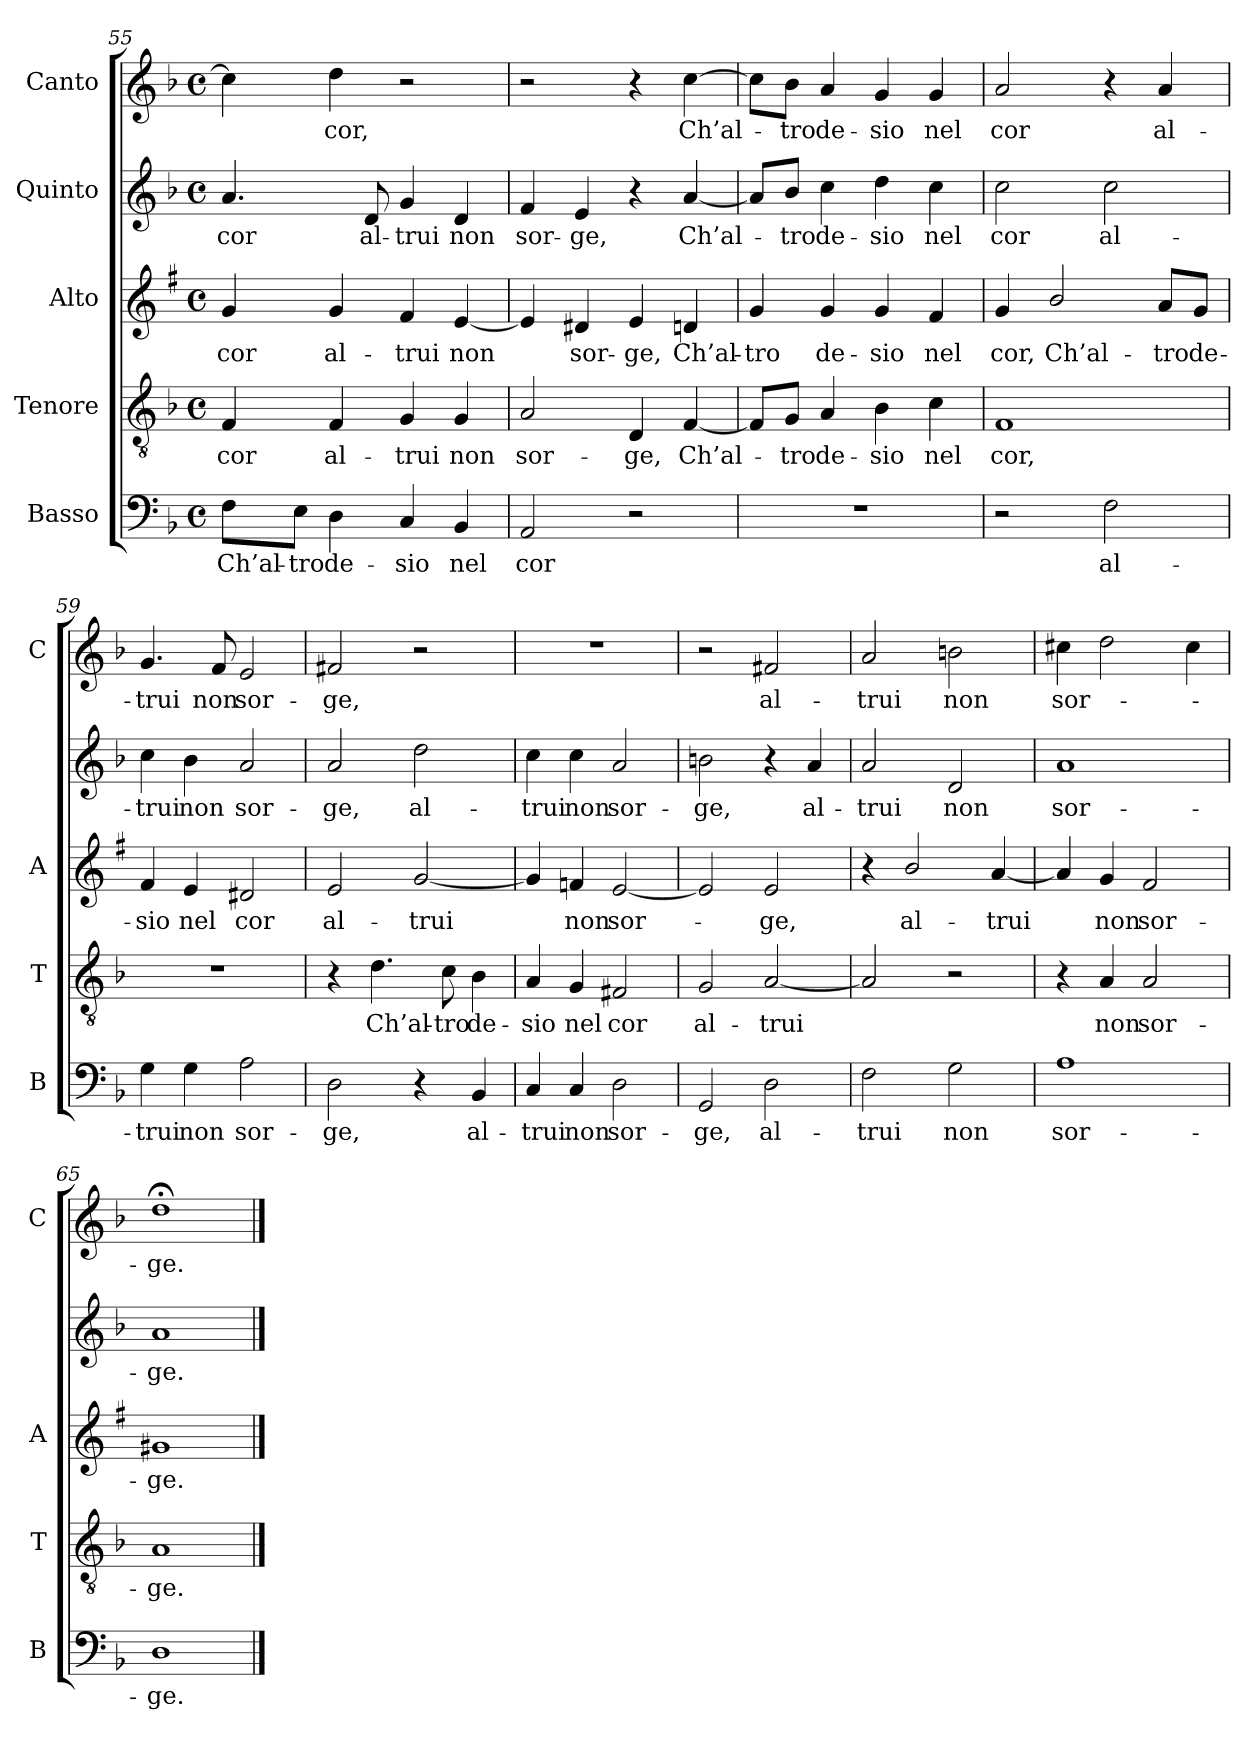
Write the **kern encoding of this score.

**kern	**text	**kern	**text	**kern	**text	**kern	**text	**kern	**text
*part5	*part5	*part4	*part4	*part3	*part3	*part2	*part2	*part1	*part1
*staff5	*staff5	*staff4	*staff4	*staff3	*staff3	*staff2	*staff2	*staff1	*staff1
*I"Basso	*	*I"Tenore	*	*I"Alto	*	*I"Quinto	*	*I"Canto	*
*I'B	*	*I'T	*	*I'A	*	*	*	*I'C	*
*clefF4	*	*clefGv2	*	*clefG2	*	*clefG2	*	*clefG2	*
*	*	*	*	*ITrd1c2	*	*	*	*	*
*k[b-]	*	*k[b-]	*	*k[b-]	*	*k[b-]	*	*k[b-]	*
*F:	*	*F:	*	*F:	*	*F:	*	*F:	*
*M4/4	*	*M4/4	*	*M4/4	*	*M4/4	*	*M4/4	*
*met(c)	*	*met(c)	*	*met(c)	*	*met(c)	*	*met(c)	*
=55	=55	=55	=55	=55	=55	=55	=55	=55	=55
!	!LO:LY:b	!	!LO:LY:b	!	!LO:LY:b	!	!LO:LY:b	!	!
8F\L	Ch’al-	4F/	cor	4f/	cor	4.a/	cor	4cc\]	.
!	!LO:LY:b	!	!	!	!	!	!	!	!
8E\J	-tro	.	.	.	.	.	.	.	.
!	!LO:LY:b	!	!LO:LY:b	!	!LO:LY:b	!	!	!	!LO:LY:b
4D\	de-	4F/	al-	4f/	al-	.	.	4dd\	cor,
!	!	!	!	!	!	!	!LO:LY:b	!	!
.	.	.	.	.	.	8d/	al-	.	.
!	!LO:LY:b	!	!LO:LY:b	!	!LO:LY:b	!	!LO:LY:b	!	!
4C/	-sio	4G/	-trui	4e/	-trui	4g/	-trui	2r	.
!	!LO:LY:b	!	!LO:LY:b	!	!LO:LY:b	!	!LO:LY:b	!	!
4BB-/	nel	4G/	non	[4d/	non	4d/	non	.	.
=56	=56	=56	=56	=56	=56	=56	=56	=56	=56
!	!LO:LY:b	!	!LO:LY:b	!	!	!	!LO:LY:b	!	!
2AA/	cor	2A/	sor-	4d/]	.	4f/	sor-	2r	.
!	!	!	!	!	!LO:LY:b	!	!LO:LY:b	!	!
.	.	.	.	4c#X/	sor-	4e/	-ge,	.	.
!	!	!	!LO:LY:b	!	!LO:LY:b	!	!	!	!
2r	.	4D/	-ge,	4d/	-ge,	4r	.	4r	.
!	!	!	!LO:LY:b	!	!LO:LY:b	!	!LO:LY:b	!	!LO:LY:b
.	.	[4F/	Ch’al-	4cn/	Ch’al-	[4a/	Ch’al-	[4cc\	Ch’al-
=57	=57	=57	=57	=57	=57	=57	=57	=57	=57
!	!	!	!	!	!LO:LY:b	!	!	!	!
1r	.	8F/L]	.	4f/	-tro	8a/L]	.	8cc\L]	.
!	!	!	!LO:LY:b	!	!	!	!LO:LY:b	!	!LO:LY:b
.	.	8G/J	-tro	.	.	8b-/J	-tro	8b-\J	-tro
!	!	!	!LO:LY:b	!	!LO:LY:b	!	!LO:LY:b	!	!LO:LY:b
.	.	4A/	de-	4f/	de-	4cc\	de-	4a/	de-
!	!	!	!LO:LY:b	!	!LO:LY:b	!	!LO:LY:b	!	!LO:LY:b
.	.	4B-\	-sio	4f/	-sio	4dd\	-sio	4g/	-sio
!	!	!	!LO:LY:b	!	!LO:LY:b	!	!LO:LY:b	!	!LO:LY:b
.	.	4c\	nel	4e/	nel	4cc\	nel	4g/	nel
=58	=58	=58	=58	=58	=58	=58	=58	=58	=58
!	!	!	!LO:LY:b	!	!LO:LY:b	!	!LO:LY:b	!	!LO:LY:b
2r	.	1F	cor,	4f/	cor,	2cc\	cor	2a/	cor
!	!	!	!	!	!LO:LY:b	!	!	!	!
.	.	.	.	2a/	Ch’al-	.	.	.	.
!	!LO:LY:b	!	!	!	!	!	!LO:LY:b	!	!
2F\	al-	.	.	.	.	2cc\	al-	4r	.
!	!	!	!	!	!LO:LY:b	!	!	!	!LO:LY:b
.	.	.	.	8g/L	-tro	.	.	4a/	al-
!	!	!	!	!	!LO:LY:b	!	!	!	!
.	.	.	.	8f/J	de-	.	.	.	.
!!LO:LB:g=z
=59	=59	=59	=59	=59	=59	=59	=59	=59	=59
!	!LO:LY:b	!	!	!	!LO:LY:b	!	!LO:LY:b	!	!LO:LY:b
4G\	-trui	1r	.	4e/	-sio	4cc\	-trui	4.g/	-trui
!	!LO:LY:b	!	!	!	!LO:LY:b	!	!LO:LY:b	!	!
4G\	non	.	.	4d/	nel	4b-\	non	.	.
!	!	!	!	!	!	!	!	!	!LO:LY:b
.	.	.	.	.	.	.	.	8f/	non
!	!LO:LY:b	!	!	!	!LO:LY:b	!	!LO:LY:b	!	!LO:LY:b
2A\	sor-	.	.	2c#X/	cor	2a/	sor-	2e/	sor-
=60	=60	=60	=60	=60	=60	=60	=60	=60	=60
!	!LO:LY:b	!	!	!	!LO:LY:b	!	!LO:LY:b	!	!LO:LY:b
2D\	-ge,	4r	.	2d/	al-	2a/	-ge,	2f#X/	-ge,
!	!	!	!LO:LY:b	!	!	!	!	!	!
.	.	4.d\	Ch’al-	.	.	.	.	.	.
!	!	!	!	!	!LO:LY:b	!	!LO:LY:b	!	!
4r	.	.	.	[2f/	-trui	2dd\	al-	2r	.
!	!	!	!LO:LY:b	!	!	!	!	!	!
.	.	8c\	-tro	.	.	.	.	.	.
!	!LO:LY:b	!	!LO:LY:b	!	!	!	!	!	!
4BB-/	al-	4B-\	de-	.	.	.	.	.	.
=61	=61	=61	=61	=61	=61	=61	=61	=61	=61
!	!LO:LY:b	!	!LO:LY:b	!	!	!	!LO:LY:b	!	!
4C/	-trui	4A/	-sio	4f/]	.	4cc\	-trui	1r	.
!	!LO:LY:b	!	!LO:LY:b	!	!LO:LY:b	!	!LO:LY:b	!	!
4C/	non	4G/	nel	4e-X/	non	4cc\	non	.	.
!	!LO:LY:b	!	!LO:LY:b	!	!LO:LY:b	!	!LO:LY:b	!	!
2D\	sor-	2F#X/	cor	[2d/	sor-	2a/	sor-	.	.
=62	=62	=62	=62	=62	=62	=62	=62	=62	=62
!	!LO:LY:b	!	!LO:LY:b	!	!	!	!LO:LY:b	!	!
2GG/	-ge,	2G/	al-	2d/]	.	2bn\	-ge,	2r	.
!	!LO:LY:b	!	!LO:LY:b	!	!LO:LY:b	!	!	!	!LO:LY:b
2D\	al-	[2A/	-trui	2d/	-ge,	4r	.	2f#X/	al-
!	!	!	!	!	!	!	!LO:LY:b	!	!
.	.	.	.	.	.	4a/	al-	.	.
=63	=63	=63	=63	=63	=63	=63	=63	=63	=63
!	!LO:LY:b	!	!	!	!	!	!LO:LY:b	!	!LO:LY:b
2F\	-trui	2A/]	.	4r	.	2a/	-trui	2a/	-trui
!	!	!	!	!	!LO:LY:b	!	!	!	!
.	.	.	.	2a/	al-	.	.	.	.
!	!LO:LY:b	!	!	!	!	!	!LO:LY:b	!	!LO:LY:b
2G\	non	2r	.	.	.	2d/	non	2bn\	non
!	!	!	!	!	!LO:LY:b	!	!	!	!
.	.	.	.	[4g/	-trui	.	.	.	.
=64	=64	=64	=64	=64	=64	=64	=64	=64	=64
!	!LO:LY:b	!	!	!	!	!	!LO:LY:b	!	!LO:LY:b
1A	sor-	4r	.	4g/]	.	1a	sor-	4cc#X\	sor-
!	!	!	!LO:LY:b	!	!LO:LY:b	!	!	!	!
.	.	4A/	non	4f/	non	.	.	2dd\	.
!	!	!	!LO:LY:b	!	!LO:LY:b	!	!	!	!
.	.	2A/	sor-	2e/	sor-	.	.	.	.
.	.	.	.	.	.	.	.	4cc#\	.
=65	=65	=65	=65	=65	=65	=65	=65	=65	=65
!	!LO:LY:b	!	!LO:LY:b	!	!LO:LY:b	!	!LO:LY:b	!	!LO:LY:b
1D	-ge.	1A	-ge.	1f#X	-ge.	1a	-ge.	1dd;<	-ge.
==	==	==	==	==	==	==	==	==	==
*-	*-	*-	*-	*-	*-	*-	*-	*-	*-
